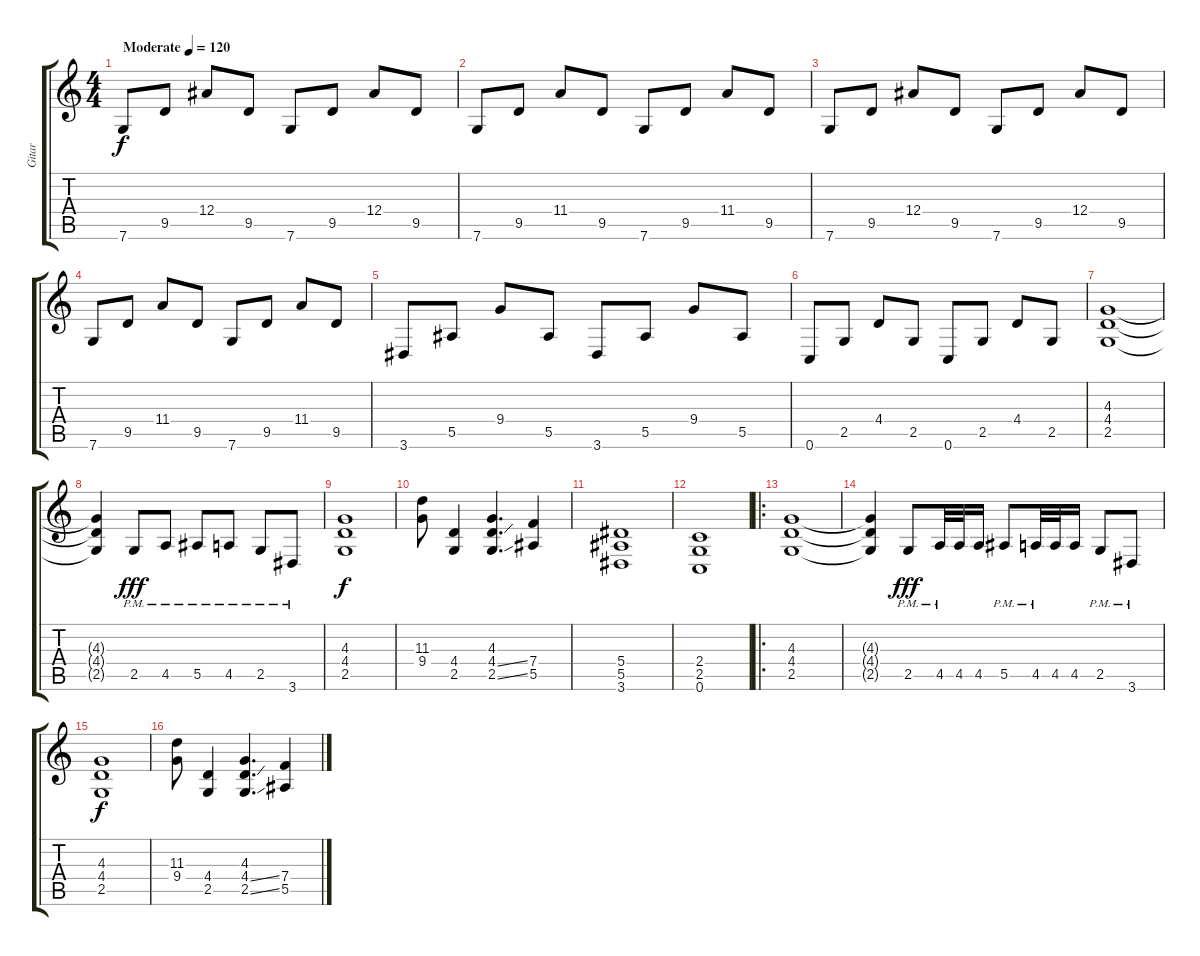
\track ("Gitar" "Gitar") {instrument distortionguitar}
\staff {score tabs}
\tuning (C4 G3 Eb3 Bb2 F2 C2) {hide}
\ts (4 4)
\tempo (120 "Moderate")
\clef g2
\ks c
7.6.8{dy f instrument distortionguitar} 9.5.8 12.4.8 9.5.8 7.6.8 9.5.8 12.4.8 9.5.8 |
7.6.8 9.5.8 11.4.8 9.5.8 7.6.8 9.5.8 11.4.8 9.5.8 |
7.6.8 9.5.8 12.4.8 9.5.8 7.6.8 9.5.8 12.4.8 9.5.8 |
7.6.8 9.5.8 11.4.8 9.5.8 7.6.8 9.5.8 11.4.8 9.5.8 |
3.6.8 5.5.8 9.4.8 5.5.8 3.6.8 5.5.8 9.4.8 5.5.8 |
0.6.8 2.5.8 4.4.8 2.5.8 0.6.8 2.5.8 4.4.8 2.5.8 |
(4.3 4.4 2.5).1 |
(4.3{t} 4.4{t} 2.5{t}).4 2.5{pm}.8{dy fff} 4.5{pm}.8 5.5{pm}.8 4.5{pm}.8 2.5{pm}.8 3.6{pm}.8 |
(4.3 4.4 2.5).1{dy f} |
(11.3 9.4).8 (4.4 2.5).4 (4.3 4.4{ss} 2.5{ss}).4{d} (7.4 5.5).4 |
(5.4 5.5 3.6).1 |
(2.4 2.5 0.6).1 |
\ro
(4.3 4.4 2.5).1 |
(4.3{t} 4.4{t} 2.5{t}).4 2.5{pm}.8{dy fff} 4.5{pm}.32 4.5.32 4.5.16 5.5{pm}.8 4.5{pm}.32 4.5.32 4.5.16 2.5{pm}.8 3.6{pm}.8 |
(4.3 4.4 2.5).1{dy f} |
(11.3 9.4).8 (4.4 2.5).4 (4.3 4.4{ss} 2.5{ss}).4{d} (7.4 5.5).4
